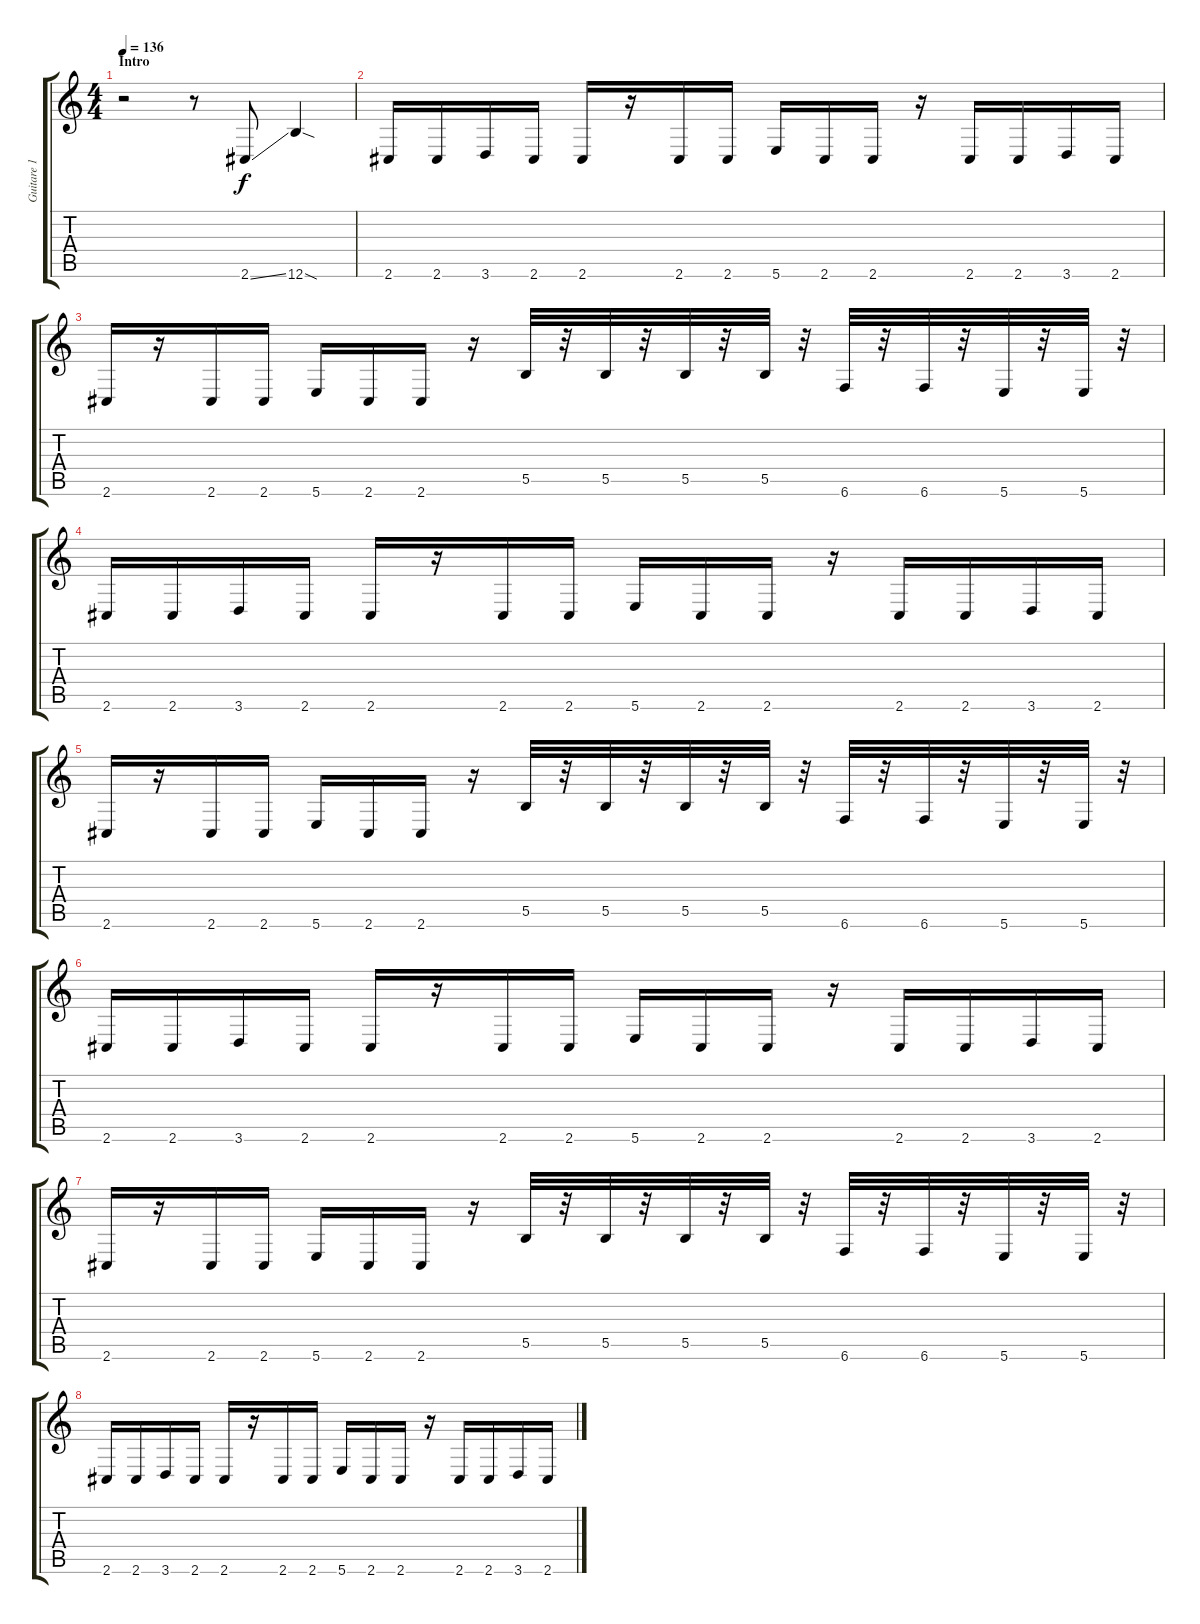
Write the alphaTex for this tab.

\track ("Guitare 1" "Guitare 1") {instrument distortionguitar}
\staff {score tabs}
\tuning (Db4 Ab3 E3 B2 Gb2 B1) {hide}
\ts (4 4)
\section ("" "Intro")
\tempo 136
\clef g2
\ks c
r.2{dy f instrument distortionguitar} r.8 2.6{ss}.8 12.6{sod}.4 |
2.6.16 2.6.16 3.6.16 2.6.16 2.6.16 r.16 2.6.16 2.6.16 5.6.16 2.6.16 2.6.16 r.16 2.6.16 2.6.16 3.6.16 2.6.16 |
2.6.16 r.16 2.6.16 2.6.16 5.6.16 2.6.16 2.6.16 r.16 5.5.32 r.32 5.5.32 r.32 5.5.32 r.32 5.5.32 r.32 6.6.32 r.32 6.6.32 r.32 5.6.32 r.32 5.6.32 r.32 |
2.6.16 2.6.16 3.6.16 2.6.16 2.6.16 r.16 2.6.16 2.6.16 5.6.16 2.6.16 2.6.16 r.16 2.6.16 2.6.16 3.6.16 2.6.16 |
2.6.16 r.16 2.6.16 2.6.16 5.6.16 2.6.16 2.6.16 r.16 5.5.32 r.32 5.5.32 r.32 5.5.32 r.32 5.5.32 r.32 6.6.32 r.32 6.6.32 r.32 5.6.32 r.32 5.6.32 r.32 |
2.6.16 2.6.16 3.6.16 2.6.16 2.6.16 r.16 2.6.16 2.6.16 5.6.16 2.6.16 2.6.16 r.16 2.6.16 2.6.16 3.6.16 2.6.16 |
2.6.16 r.16 2.6.16 2.6.16 5.6.16 2.6.16 2.6.16 r.16 5.5.32 r.32 5.5.32 r.32 5.5.32 r.32 5.5.32 r.32 6.6.32 r.32 6.6.32 r.32 5.6.32 r.32 5.6.32 r.32 |
2.6.16 2.6.16 3.6.16 2.6.16 2.6.16 r.16 2.6.16 2.6.16 5.6.16 2.6.16 2.6.16 r.16 2.6.16 2.6.16 3.6.16 2.6.16
